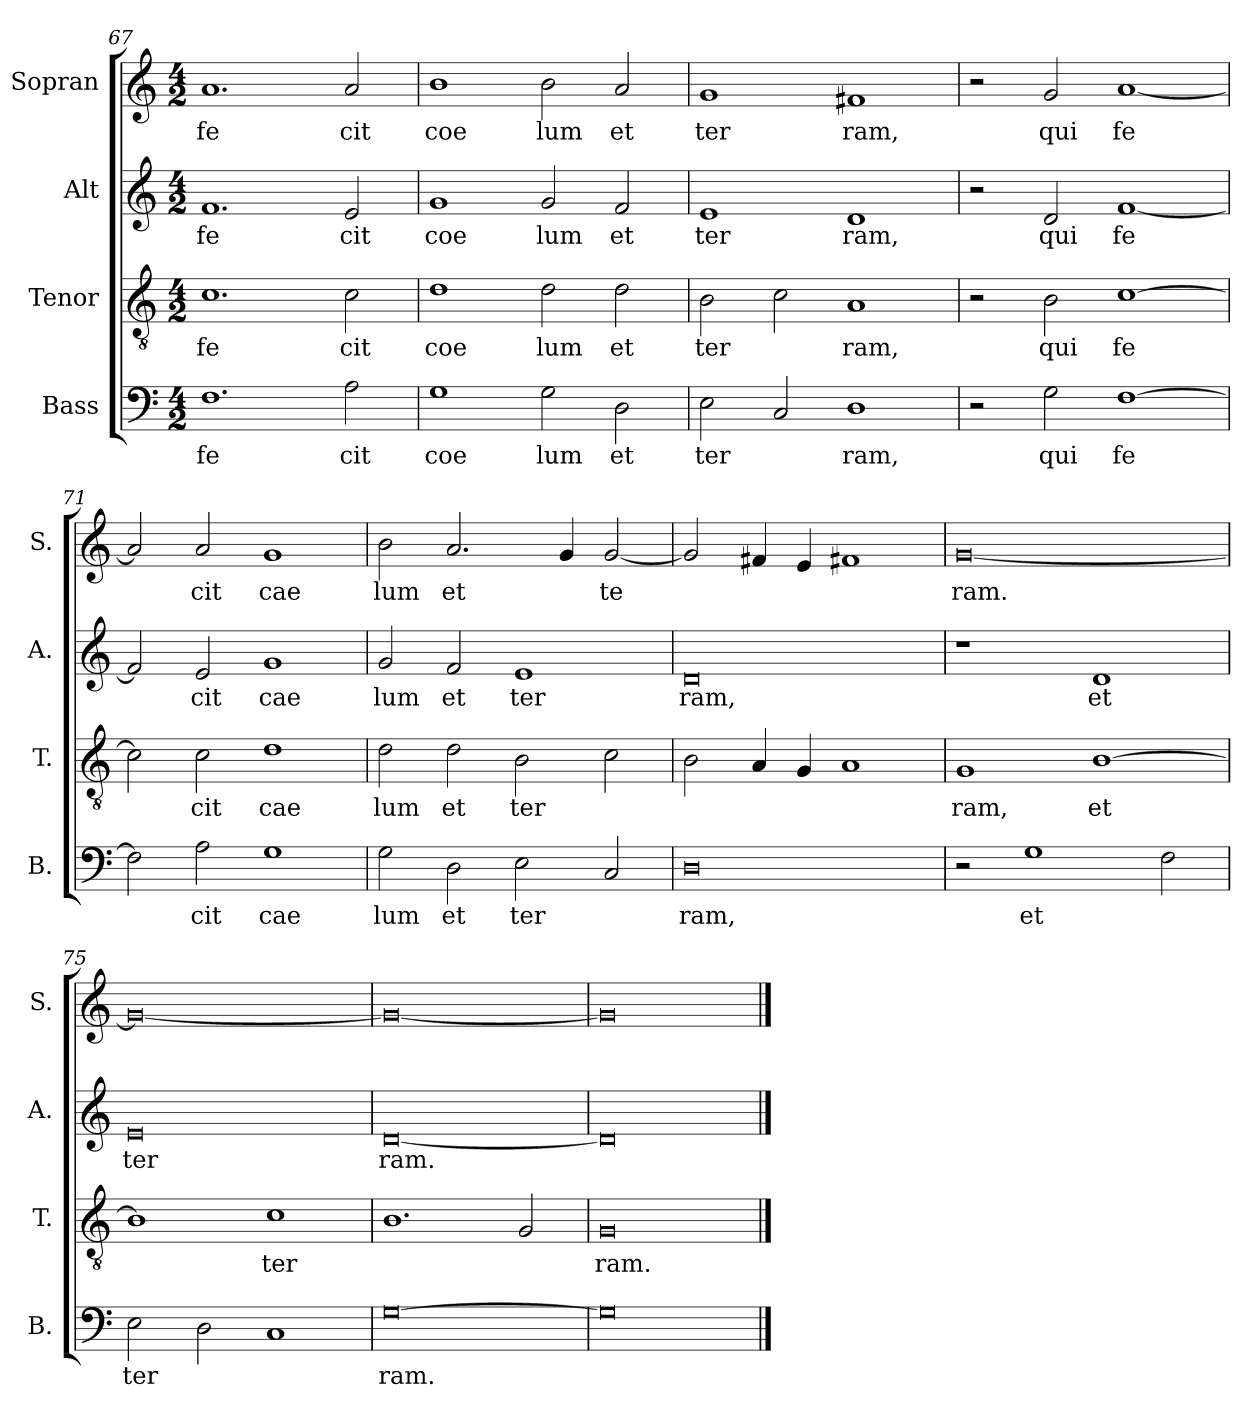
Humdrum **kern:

**kern	**text	**kern	**text	**kern	**text	**kern	**text
*part4	*part4	*part3	*part3	*part2	*part2	*part1	*part1
*staff4	*staff4	*staff3	*staff3	*staff2	*staff2	*staff1	*staff1
*I"Bass	*	*I"Tenor	*	*I"Alt	*	*I"Sopran	*
*I'B.	*	*I'T.	*	*I'A.	*	*I'S.	*
*clefF4	*	*clefGv2	*	*clefG2	*	*clefG2	*
*	*	*ITrd7c12	*	*	*	*	*
*k[]	*	*k[]	*	*k[]	*	*k[]	*
*M4/2	*	*M4/2	*	*M4/2	*	*M4/2	*
=67	=67	=67	=67	=67	=67	=67	=67
1.F	fe	1.C	fe	1.f	fe	1.a	fe
2A\	- cit	2C\	- cit	2e/	- cit	2a/	- cit
=68	=68	=68	=68	=68	=68	=68	=68
1G	coe	1D	coe	1g	coe	1b	coe
2G\	- lum	2D\	- lum	2g/	- lum	2b\	- lum
2D\	et	2D\	et	2f/	et	2a/	et
=69	=69	=69	=69	=69	=69	=69	=69
2E\	ter	2BB\	ter	1e	ter	1g	ter
2C/	.	2C\	.	.	.	.	.
1D	- ram,	1AA	- ram,	1d	- ram,	1f#X	- ram,
=70	=70	=70	=70	=70	=70	=70	=70
2r	.	2r	.	2r	.	2r	.
2G\	qui	2BB\	qui	2d/	qui	2g/	qui
[1F	fe	[1C	fe	[1f	fe	[1a	fe
=71	=71	=71	=71	=71	=71	=71	=71
2F\]	.	2C\]	.	2f/]	.	2a/]	.
2A\	- cit	2C\	- cit	2e/	- cit	2a/	- cit
1G	cae	1D	cae	1g	cae	1g	cae
=72	=72	=72	=72	=72	=72	=72	=72
2G\	- lum	2D\	- lum	2g/	- lum	2b\	- lum
2D\	et	2D\	et	2f/	et	2.a/	et
2E\	ter	2BB\	ter	1e	ter	.	.
.	.	.	.	.	.	4g/	.
2C/	.	2C\	.	.	.	[2g/	te
=73	=73	=73	=73	=73	=73	=73	=73
0D	- ram,	2BB\	.	0d	- ram,	2g/]	.
.	.	4AA/	.	.	.	4f#X/	.
.	.	4GG/	.	.	.	4e/	.
.	.	1AA	.	.	.	1f#X	.
=74	=74	=74	=74	=74	=74	=74	=74
2r	.	1GG	- ram,	1r	.	[0g	- ram.
1G	et	.	.	.	.	.	.
.	.	[1BB	et	1d	et	.	.
2F\	.	.	.	.	.	.	.
=75	=75	=75	=75	=75	=75	=75	=75
2E\	ter	1BB]	.	0e	ter	0g_	.
2D\	.	.	.	.	.	.	.
1C	.	1C	ter	.	.	.	.
=76	=76	=76	=76	=76	=76	=76	=76
[0G	- ram.	1.BB	.	[0d	- ram.	0g_	.
.	.	2GG/	.	.	.	.	.
=77	=77	=77	=77	=77	=77	=77	=77
0G]	.	0GG	- ram.	0d]	.	0g]	.
==	==	==	==	==	==	==	==
*-	*-	*-	*-	*-	*-	*-	*-
